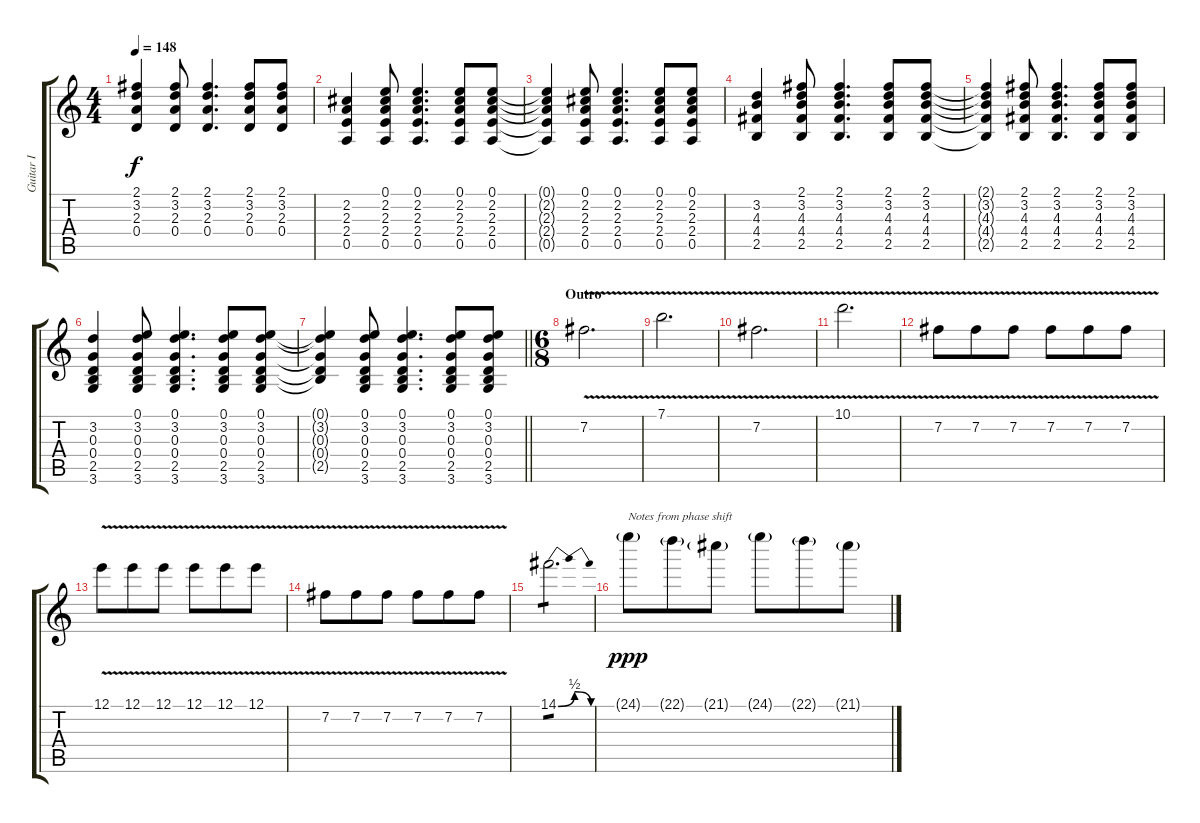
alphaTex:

\track ("Guitar I" "Guitar I") {instrument overdrivenguitar}
\staff {score tabs}
\tuning (E4 B3 G3 D3 A2 E2) {hide}
\ts (4 4)
\tempo 148
\clef g2
\ks c
(2.1{t} 3.2{t} 2.3{t} 0.4{t}).4{dy f} (2.1 3.2 2.3 0.4).8 (2.1 3.2 2.3 0.4).4{d} (2.1 3.2 2.3 0.4).8 (2.1 3.2 2.3 0.4).8 |
(2.2 2.3 2.4 0.5).4 (0.1 2.2 2.3 2.4 0.5).8 (0.1 2.2 2.3 2.4 0.5).4{d} (0.1 2.2 2.3 2.4 0.5).8 (0.1 2.2 2.3 2.4 0.5).8 |
(0.1{t} 2.2{t} 2.3{t} 2.4{t} 0.5{t}).4 (0.1 2.2 2.3 2.4 0.5).8 (0.1 2.2 2.3 2.4 0.5).4{d} (0.1 2.2 2.3 2.4 0.5).8 (0.1 2.2 2.3 2.4 0.5).8 |
(3.2 4.3 4.4 2.5).4 (2.1 3.2 4.3 4.4 2.5).8 (2.1 3.2 4.3 4.4 2.5).4{d} (2.1 3.2 4.3 4.4 2.5).8 (2.1 3.2 4.3 4.4 2.5).8 |
(2.1{t} 3.2{t} 4.3{t} 4.4{t} 2.5{t}).4 (2.1 3.2 4.3 4.4 2.5).8 (2.1 3.2 4.3 4.4 2.5).4{d} (2.1 3.2 4.3 4.4 2.5).8 (2.1 3.2 4.3 4.4 2.5).8 |
(3.2 0.3 0.4 2.5 3.6).4 (0.1 3.2 0.3 0.4 2.5 3.6).8 (0.1 3.2 0.3 0.4 2.5 3.6).4{d} (0.1 3.2 0.3 0.4 2.5 3.6).8 (0.1 3.2 0.3 0.4 2.5 3.6).8 |
\barLineRight lightlight
(0.1{t} 3.2{t} 0.3{t} 0.4{t} 2.5{t}).4 (0.1 3.2 0.3 0.4 2.5 3.6).8 (0.1 3.2 0.3 0.4 2.5 3.6).4{d} (0.1 3.2 0.3 0.4 2.5 3.6).8 (0.1 3.2 0.3 0.4 2.5 3.6).8 |
\ts (6 8)
\section ("" "Outro")
7.2{v}.2{d} |
7.1{v}.2{d} |
7.2{v}.2{d} |
10.1{v}.2{d} |
7.2{v}.8 7.2{v}.8 7.2{v}.8 7.2{v}.8 7.2{v}.8 7.2{v}.8 |
12.1{v}.8 12.1{v}.8 12.1{v}.8 12.1{v}.8 12.1{v}.8 12.1{v}.8 |
7.2{v}.8 7.2{v}.8 7.2{v}.8 7.2{v}.8 7.2{v}.8 7.2{v}.8 |
14.1{be (bendrelease 0 0 40 2 40 2 60 0)}.2{d tp 1} |
24.1{g}.8{txt "Notes from phase shift" dy ppp} 22.1{g}.8 21.1{g}.8 24.1{g}.8 22.1{g}.8 21.1{g}.8
